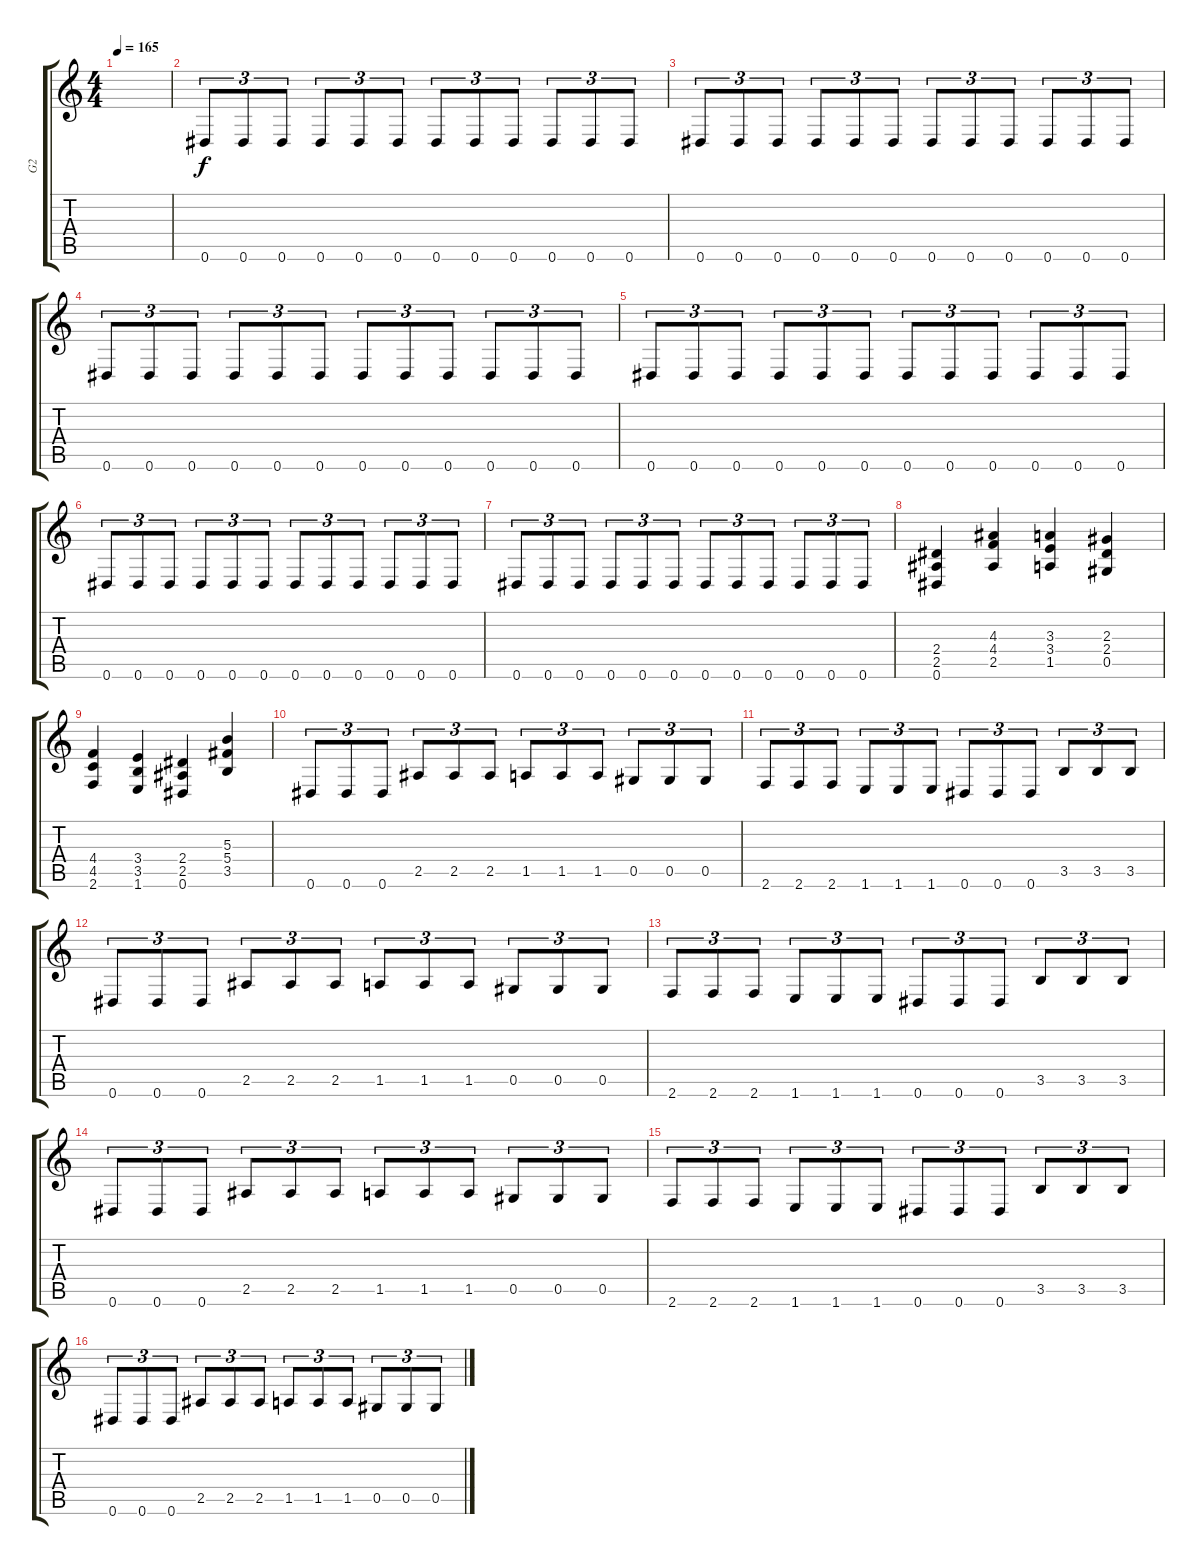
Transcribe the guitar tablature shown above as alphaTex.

\track ("G2" "G2") {instrument distortionguitar}
\staff {score tabs}
\tuning (Eb4 Bb3 Gb3 Db3 Ab2 Eb2) {hide}
\ts (4 4)
\tempo 165
\clef g2
\ks c
|
0.6.8{tu (3 2)} 0.6.8{tu (3 2)} 0.6.8{tu (3 2)} 0.6.8{tu (3 2)} 0.6.8{tu (3 2)} 0.6.8{tu (3 2)} 0.6.8{tu (3 2)} 0.6.8{tu (3 2)} 0.6.8{tu (3 2)} 0.6.8{tu (3 2)} 0.6.8{tu (3 2)} 0.6.8{tu (3 2)} |
0.6.8{tu (3 2)} 0.6.8{tu (3 2)} 0.6.8{tu (3 2)} 0.6.8{tu (3 2)} 0.6.8{tu (3 2)} 0.6.8{tu (3 2)} 0.6.8{tu (3 2)} 0.6.8{tu (3 2)} 0.6.8{tu (3 2)} 0.6.8{tu (3 2)} 0.6.8{tu (3 2)} 0.6.8{tu (3 2)} |
0.6.8{tu (3 2)} 0.6.8{tu (3 2)} 0.6.8{tu (3 2)} 0.6.8{tu (3 2)} 0.6.8{tu (3 2)} 0.6.8{tu (3 2)} 0.6.8{tu (3 2)} 0.6.8{tu (3 2)} 0.6.8{tu (3 2)} 0.6.8{tu (3 2)} 0.6.8{tu (3 2)} 0.6.8{tu (3 2)} |
0.6.8{tu (3 2)} 0.6.8{tu (3 2)} 0.6.8{tu (3 2)} 0.6.8{tu (3 2)} 0.6.8{tu (3 2)} 0.6.8{tu (3 2)} 0.6.8{tu (3 2)} 0.6.8{tu (3 2)} 0.6.8{tu (3 2)} 0.6.8{tu (3 2)} 0.6.8{tu (3 2)} 0.6.8{tu (3 2)} |
0.6.8{tu (3 2)} 0.6.8{tu (3 2)} 0.6.8{tu (3 2)} 0.6.8{tu (3 2)} 0.6.8{tu (3 2)} 0.6.8{tu (3 2)} 0.6.8{tu (3 2)} 0.6.8{tu (3 2)} 0.6.8{tu (3 2)} 0.6.8{tu (3 2)} 0.6.8{tu (3 2)} 0.6.8{tu (3 2)} |
0.6.8{tu (3 2)} 0.6.8{tu (3 2)} 0.6.8{tu (3 2)} 0.6.8{tu (3 2)} 0.6.8{tu (3 2)} 0.6.8{tu (3 2)} 0.6.8{tu (3 2)} 0.6.8{tu (3 2)} 0.6.8{tu (3 2)} 0.6.8{tu (3 2)} 0.6.8{tu (3 2)} 0.6.8{tu (3 2)} |
(2.4 2.5 0.6).4 (4.3 4.4 2.5).4 (3.3 3.4 1.5).4 (2.3 2.4 0.5).4 |
(4.4 4.5 2.6).4 (3.4 3.5 1.6).4 (2.4 2.5 0.6).4 (5.3 5.4 3.5).4 |
0.6.8{tu (3 2)} 0.6.8{tu (3 2)} 0.6.8{tu (3 2)} 2.5.8{tu (3 2)} 2.5.8{tu (3 2)} 2.5.8{tu (3 2)} 1.5.8{tu (3 2)} 1.5.8{tu (3 2)} 1.5.8{tu (3 2)} 0.5.8{tu (3 2)} 0.5.8{tu (3 2)} 0.5.8{tu (3 2)} |
2.6.8{tu (3 2)} 2.6.8{tu (3 2)} 2.6.8{tu (3 2)} 1.6.8{tu (3 2)} 1.6.8{tu (3 2)} 1.6.8{tu (3 2)} 0.6.8{tu (3 2)} 0.6.8{tu (3 2)} 0.6.8{tu (3 2)} 3.5.8{tu (3 2)} 3.5.8{tu (3 2)} 3.5.8{tu (3 2)} |
0.6.8{tu (3 2)} 0.6.8{tu (3 2)} 0.6.8{tu (3 2)} 2.5.8{tu (3 2)} 2.5.8{tu (3 2)} 2.5.8{tu (3 2)} 1.5.8{tu (3 2)} 1.5.8{tu (3 2)} 1.5.8{tu (3 2)} 0.5.8{tu (3 2)} 0.5.8{tu (3 2)} 0.5.8{tu (3 2)} |
2.6.8{tu (3 2)} 2.6.8{tu (3 2)} 2.6.8{tu (3 2)} 1.6.8{tu (3 2)} 1.6.8{tu (3 2)} 1.6.8{tu (3 2)} 0.6.8{tu (3 2)} 0.6.8{tu (3 2)} 0.6.8{tu (3 2)} 3.5.8{tu (3 2)} 3.5.8{tu (3 2)} 3.5.8{tu (3 2)} |
0.6.8{tu (3 2)} 0.6.8{tu (3 2)} 0.6.8{tu (3 2)} 2.5.8{tu (3 2)} 2.5.8{tu (3 2)} 2.5.8{tu (3 2)} 1.5.8{tu (3 2)} 1.5.8{tu (3 2)} 1.5.8{tu (3 2)} 0.5.8{tu (3 2)} 0.5.8{tu (3 2)} 0.5.8{tu (3 2)} |
2.6.8{tu (3 2)} 2.6.8{tu (3 2)} 2.6.8{tu (3 2)} 1.6.8{tu (3 2)} 1.6.8{tu (3 2)} 1.6.8{tu (3 2)} 0.6.8{tu (3 2)} 0.6.8{tu (3 2)} 0.6.8{tu (3 2)} 3.5.8{tu (3 2)} 3.5.8{tu (3 2)} 3.5.8{tu (3 2)} |
0.6.8{tu (3 2)} 0.6.8{tu (3 2)} 0.6.8{tu (3 2)} 2.5.8{tu (3 2)} 2.5.8{tu (3 2)} 2.5.8{tu (3 2)} 1.5.8{tu (3 2)} 1.5.8{tu (3 2)} 1.5.8{tu (3 2)} 0.5.8{tu (3 2)} 0.5.8{tu (3 2)} 0.5.8{tu (3 2)}
